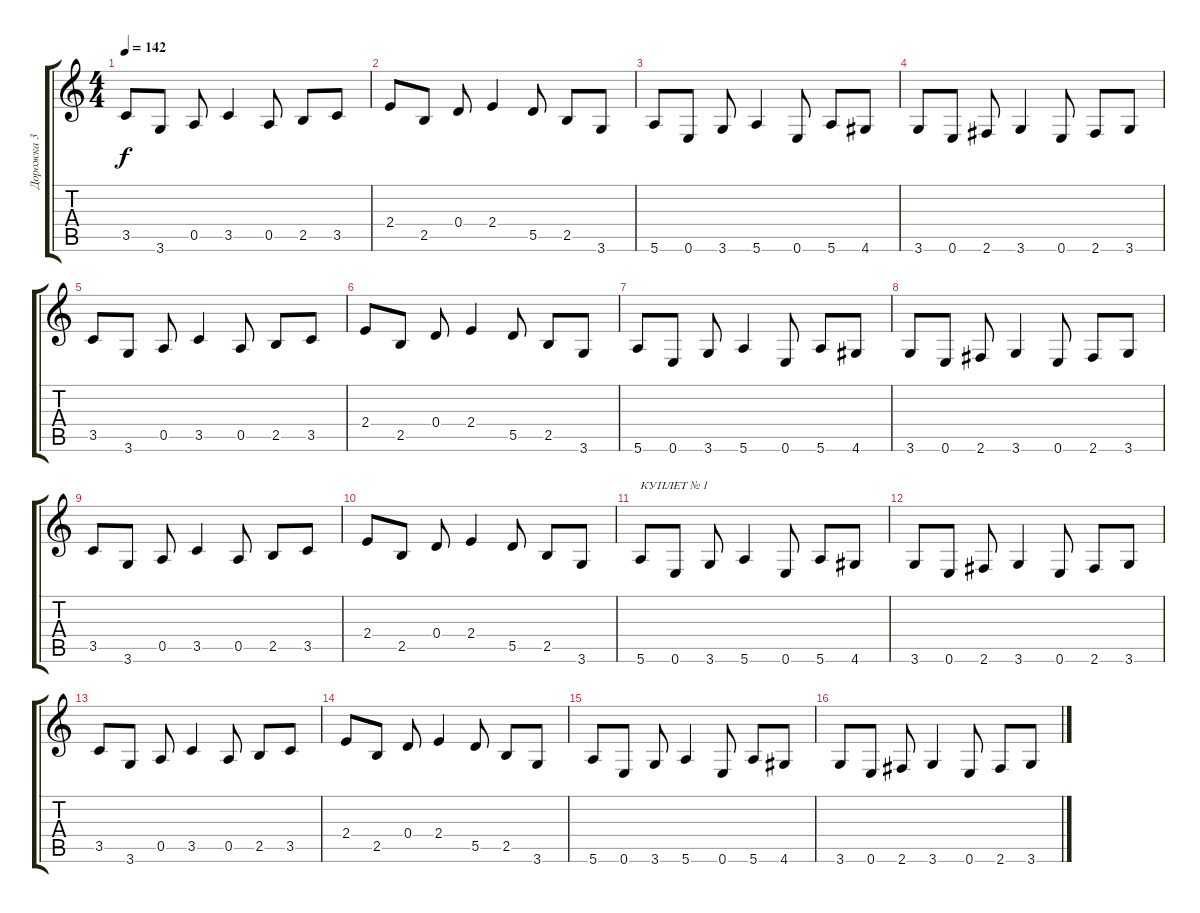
\track ("Дорожка 3" "Дорожка 3") {instrument acousticguitarsteel}
\staff {score tabs}
\tuning (E4 B3 G3 D3 A2 E2) {hide}
\ts (4 4)
\tempo 142
\clef g2
\ks c
3.5.8{dy f} 3.6.8 0.5.8 3.5.4 0.5.8 2.5.8 3.5.8 |
2.4.8 2.5.8 0.4.8 2.4.4 5.5.8 2.5.8 3.6.8 |
5.6.8 0.6.8 3.6.8 5.6.4 0.6.8 5.6.8 4.6.8 |
3.6.8 0.6.8 2.6.8 3.6.4 0.6.8 2.6.8 3.6.8 |
3.5.8 3.6.8 0.5.8 3.5.4 0.5.8 2.5.8 3.5.8 |
2.4.8 2.5.8 0.4.8 2.4.4 5.5.8 2.5.8 3.6.8 |
5.6.8 0.6.8 3.6.8 5.6.4 0.6.8 5.6.8 4.6.8 |
3.6.8 0.6.8 2.6.8 3.6.4 0.6.8 2.6.8 3.6.8 |
3.5.8 3.6.8 0.5.8 3.5.4 0.5.8 2.5.8 3.5.8 |
2.4.8 2.5.8 0.4.8 2.4.4 5.5.8 2.5.8 3.6.8 |
5.6.8{txt "КУПЛЕТ № 1"} 0.6.8 3.6.8 5.6.4 0.6.8 5.6.8 4.6.8 |
3.6.8 0.6.8 2.6.8 3.6.4 0.6.8 2.6.8 3.6.8 |
3.5.8 3.6.8 0.5.8 3.5.4 0.5.8 2.5.8 3.5.8 |
2.4.8 2.5.8 0.4.8 2.4.4 5.5.8 2.5.8 3.6.8 |
5.6.8 0.6.8 3.6.8 5.6.4 0.6.8 5.6.8 4.6.8 |
3.6.8 0.6.8 2.6.8 3.6.4 0.6.8 2.6.8 3.6.8
